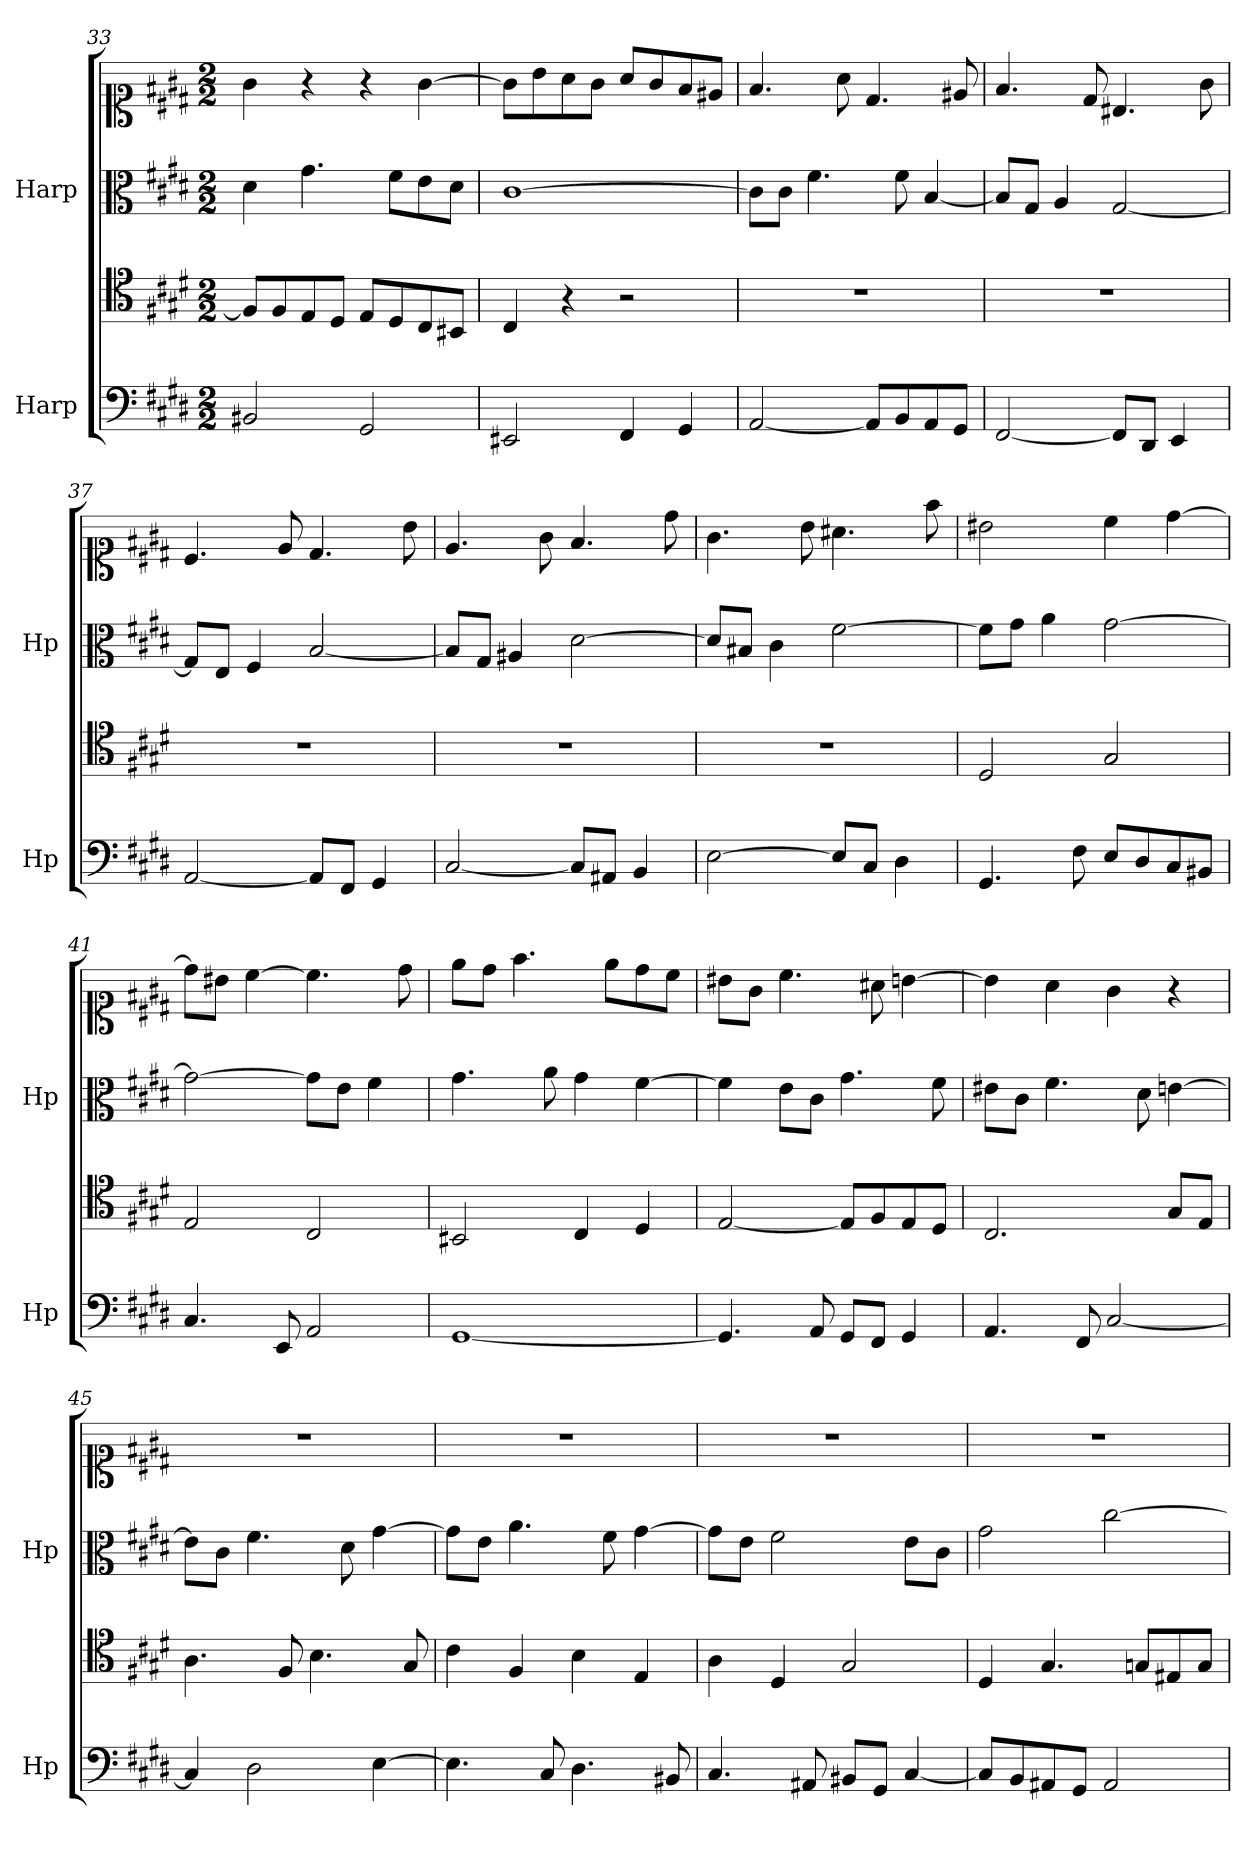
**kern	**kern	**kern	**kern
*part2	*part2	*part1	*part1
*staff4	*staff3	*staff2	*staff1
*I"Harp	*	*I"Harp	*
*I'Hp	*	*I'Hp	*
*clefF4	*clefC4	*clefC3	*clefC1
*k[f#c#g#d#]	*k[f#c#g#d#]	*k[f#c#g#d#]	*k[f#c#g#d#]
*E:	*E:	*E:	*E:
*M2/2	*M2/2	*M2/2	*M2/2
=33	=33	=33	=33
2BB#X/	8F#/L]	4d#\	4g#\
.	8F#/	.	.
.	8E/	4.g#\	4r
.	8D#/J	.	.
2GG#/	8E/L	.	4r
.	8D#/	8f#\L	.
.	8C#/	8e\	[4g#\
.	8BB#X/J	8d#\J	.
=34	=34	=34	=34
2EE#X/	4C#/	[1c#	8g#\L]
.	.	.	8b\
.	4r	.	8a\
.	.	.	8g#\J
4FF#/	2r	.	8a/L
.	.	.	8g#/
4GG#/	.	.	8f#/
.	.	.	8e#X/J
!!LO:LB:g=z
=35	=35	=35	=35
[2AA/	1r	8c#\L]	4.f#/
.	.	8c#\J	.
.	.	4.f#\	.
.	.	.	8a\
8AA/L]	.	.	4.d#/
8BB/	.	8f#\	.
8AA/	.	[4B/	.
8GG#/J	.	.	8e#X/
=36	=36	=36	=36
[2FF#/	1r	8B/L]	4.f#/
.	.	8G#/J	.
.	.	4A/	.
.	.	.	8d#/
8FF#/L]	.	[2G#/	4.B#X/
8DD#/J	.	.	.
4EE/	.	.	.
.	.	.	8g#\
=37	=37	=37	=37
[2AA/	1r	8G#/L]	4.c#/
.	.	8E/J	.
.	.	4F#/	.
.	.	.	8e/
8AA/L]	.	[2B/	4.d#/
8FF#/J	.	.	.
4GG#/	.	.	.
.	.	.	8b\
=38	=38	=38	=38
[2C#/	1r	8B/L]	4.e/
.	.	8G#/J	.
.	.	4A#X/	.
.	.	.	8g#\
8C#/L]	.	[2d#\	4.f#/
8AA#X/J	.	.	.
4BB/	.	.	.
.	.	.	8dd#\
=39	=39	=39	=39
[2E\	1r	8d#/L]	4.g#\
.	.	8B#X/J	.
.	.	4c#\	.
.	.	.	8b\
8E/L]	.	[2f#\	4.a#X\
8C#/J	.	.	.
4D#\	.	.	.
.	.	.	8ff#\
!!LO:PB:g=z
=40	=40	=40	=40
4.GG#/	2D#/	8f#\L]	2b#X\
.	.	8g#\J	.
.	.	4a\	.
8F#\	.	.	.
8E/L	2G#/	[2g#\	4cc#\
8D#/	.	.	.
8C#/	.	.	[4dd#\
8BB#X/J	.	.	.
=41	=41	=41	=41
4.C#/	2E/	2g#\_	8dd#\L]
.	.	.	8b#X\J
.	.	.	[4cc#\
8EE/	.	.	.
2AA/	2C#/	8g#\L]	4.cc#\]
.	.	8e\J	.
.	.	4f#\	.
.	.	.	8dd#\
=42	=42	=42	=42
[1GG#	2BB#X/	4.g#\	8ee\L
.	.	.	8dd#\J
.	.	.	4.ff#\
.	.	8a\	.
.	4C#/	4g#\	.
.	.	.	8ee\L
.	4D#/	[4f#\	8dd#\
.	.	.	8cc#\J
=43	=43	=43	=43
4.GG#/]	[2E/	4f#\]	8b#X\L
.	.	.	8g#\J
.	.	8e\L	4.cc#\
8AA/	.	8c#\J	.
8GG#/L	8E/L]	4.g#\	.
8FF#/J	8F#/	.	8a#X\
4GG#/	8E/	.	[4bn\
.	8D#/J	8f#\	.
=44	=44	=44	=44
4.AA/	2.C#/	8e#X\L	4b\]
.	.	8c#\J	.
.	.	4.f#\	4a\
8FF#/	.	.	.
[2C#/	.	.	4g#\
.	.	8d#\	.
.	8G#/L	[4en\	4r
.	8E/J	.	.
!!LO:LB:g=z
=45	=45	=45	=45
4C#/]	4.A\	8e\L]	1r
.	.	8c#\J	.
2D#\	.	4.f#\	.
.	8F#/	.	.
.	4.B\	.	.
.	.	8d#\	.
[4E\	.	[4g#\	.
.	8G#/	.	.
=46	=46	=46	=46
4.E\]	4c#\	8g#\L]	1r
.	.	8e\J	.
.	4F#/	4.a\	.
8C#/	.	.	.
4.D#\	4B\	.	.
.	.	8f#\	.
.	4E/	[4g#\	.
8BB#X/	.	.	.
=47	=47	=47	=47
4.C#/	4A\	8g#\L]	1r
.	.	8e\J	.
.	4D#/	2f#\	.
8AA#X/	.	.	.
8BB#X/L	2G#/	.	.
8GG#/J	.	.	.
[4C#/	.	8e\L	.
.	.	8c#\J	.
=48	=48	=48	=48
8C#/L]	4D#/	2g#\	1r
8BB/	.	.	.
8AA#X/	4.G#/	.	.
8GG#/J	.	.	.
2AA#/	.	[2cc#\	.
.	8Gn/L	.	.
.	8E#X/	.	.
.	8G/J	.	.
=	=	=	=
*-	*-	*-	*-
